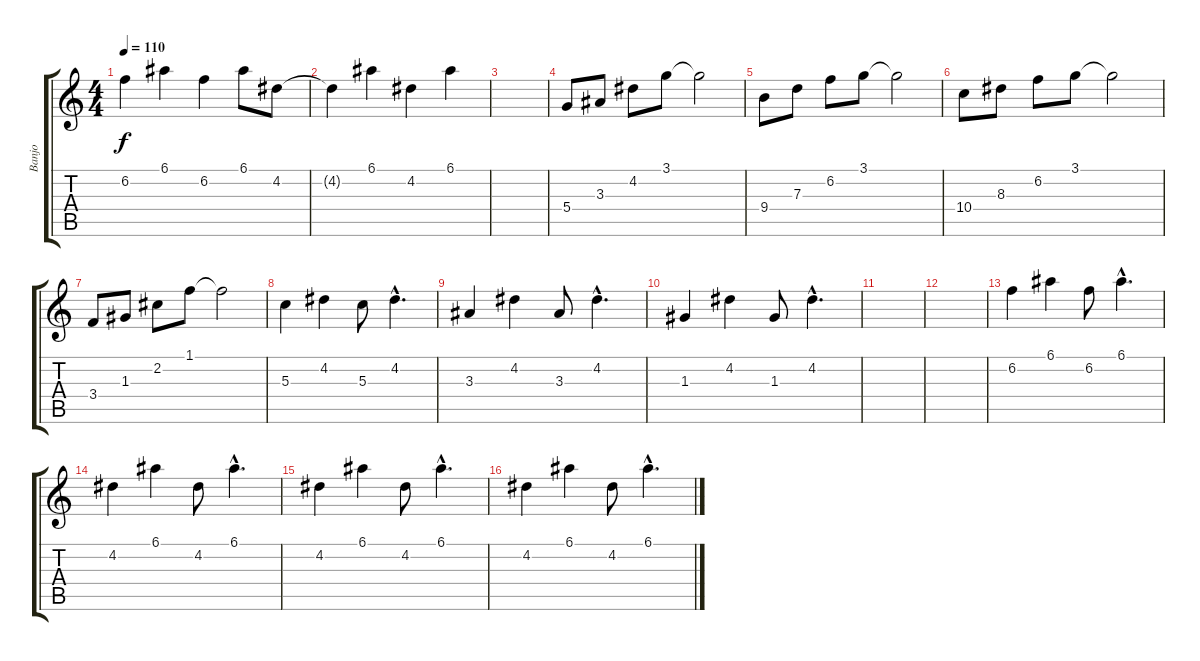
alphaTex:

\track ("Banjo" "Banjo") {instrument banjo}
\staff {score tabs}
\tuning (E4 B3 G3 D3 A2 E2) {hide}
\displaytranspose 12
\ts (4 4)
\tempo 110
\clef g2
\ks c
6.2{t}.4{dy f} 6.1.4 6.2.4 6.1.8 4.2.8 |
4.2{t}.4 6.1.4 4.2.4 6.1.4 |
|
5.4.8 3.3.8 4.2.8 3.1.8 3.1{t}.2 |
9.4.8 7.3.8 6.2.8 3.1.8 3.1{t}.2 |
10.4.8 8.3.8 6.2.8 3.1.8 3.1{t}.2 |
3.4.8 1.3.8 2.2.8 1.1.8 1.1{t}.2 |
5.3.4 4.2.4 5.3.8 4.2{hac}.4{d} |
3.3.4 4.2.4 3.3.8 4.2{hac}.4{d} |
1.3.4 4.2.4 1.3.8 4.2{hac}.4{d} |
|
|
6.2.4 6.1.4 6.2.8 6.1{hac}.4{d} |
4.2.4 6.1.4 4.2.8 6.1{hac}.4{d} |
4.2.4 6.1.4 4.2.8 6.1{hac}.4{d} |
4.2.4 6.1.4 4.2.8 6.1{hac}.4{d}
